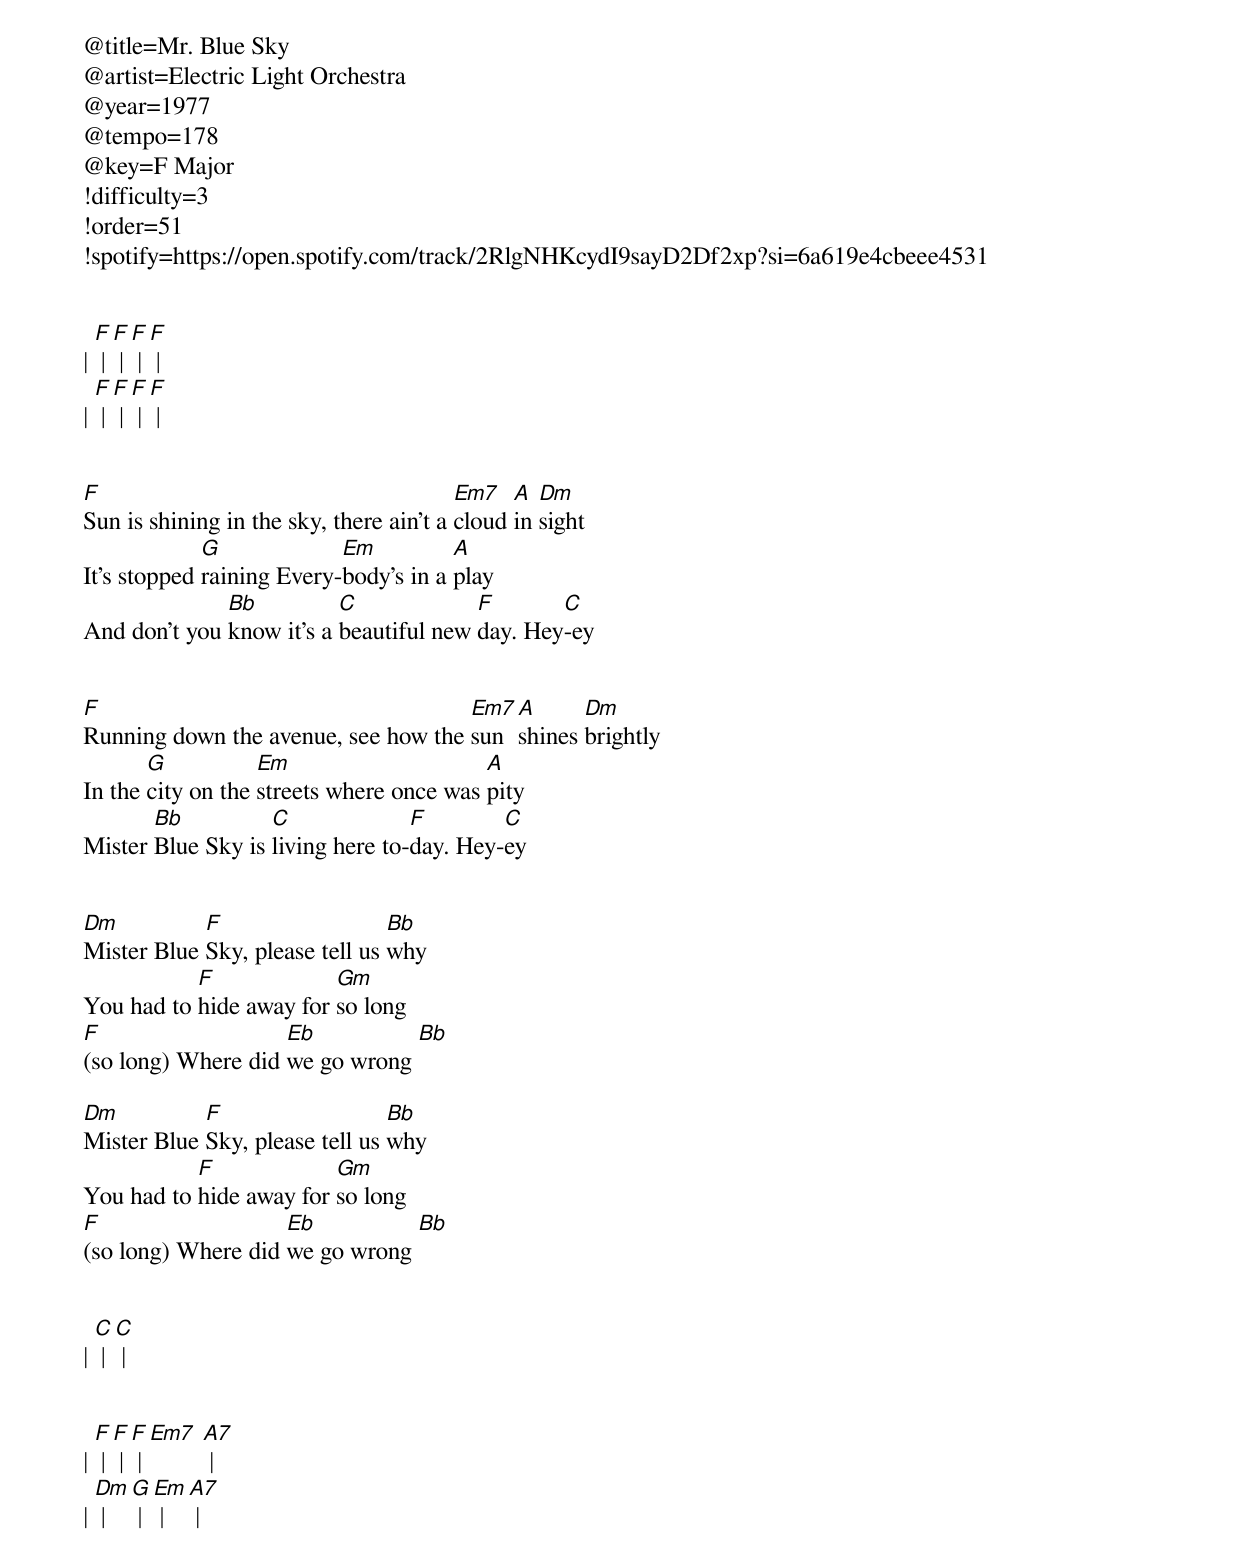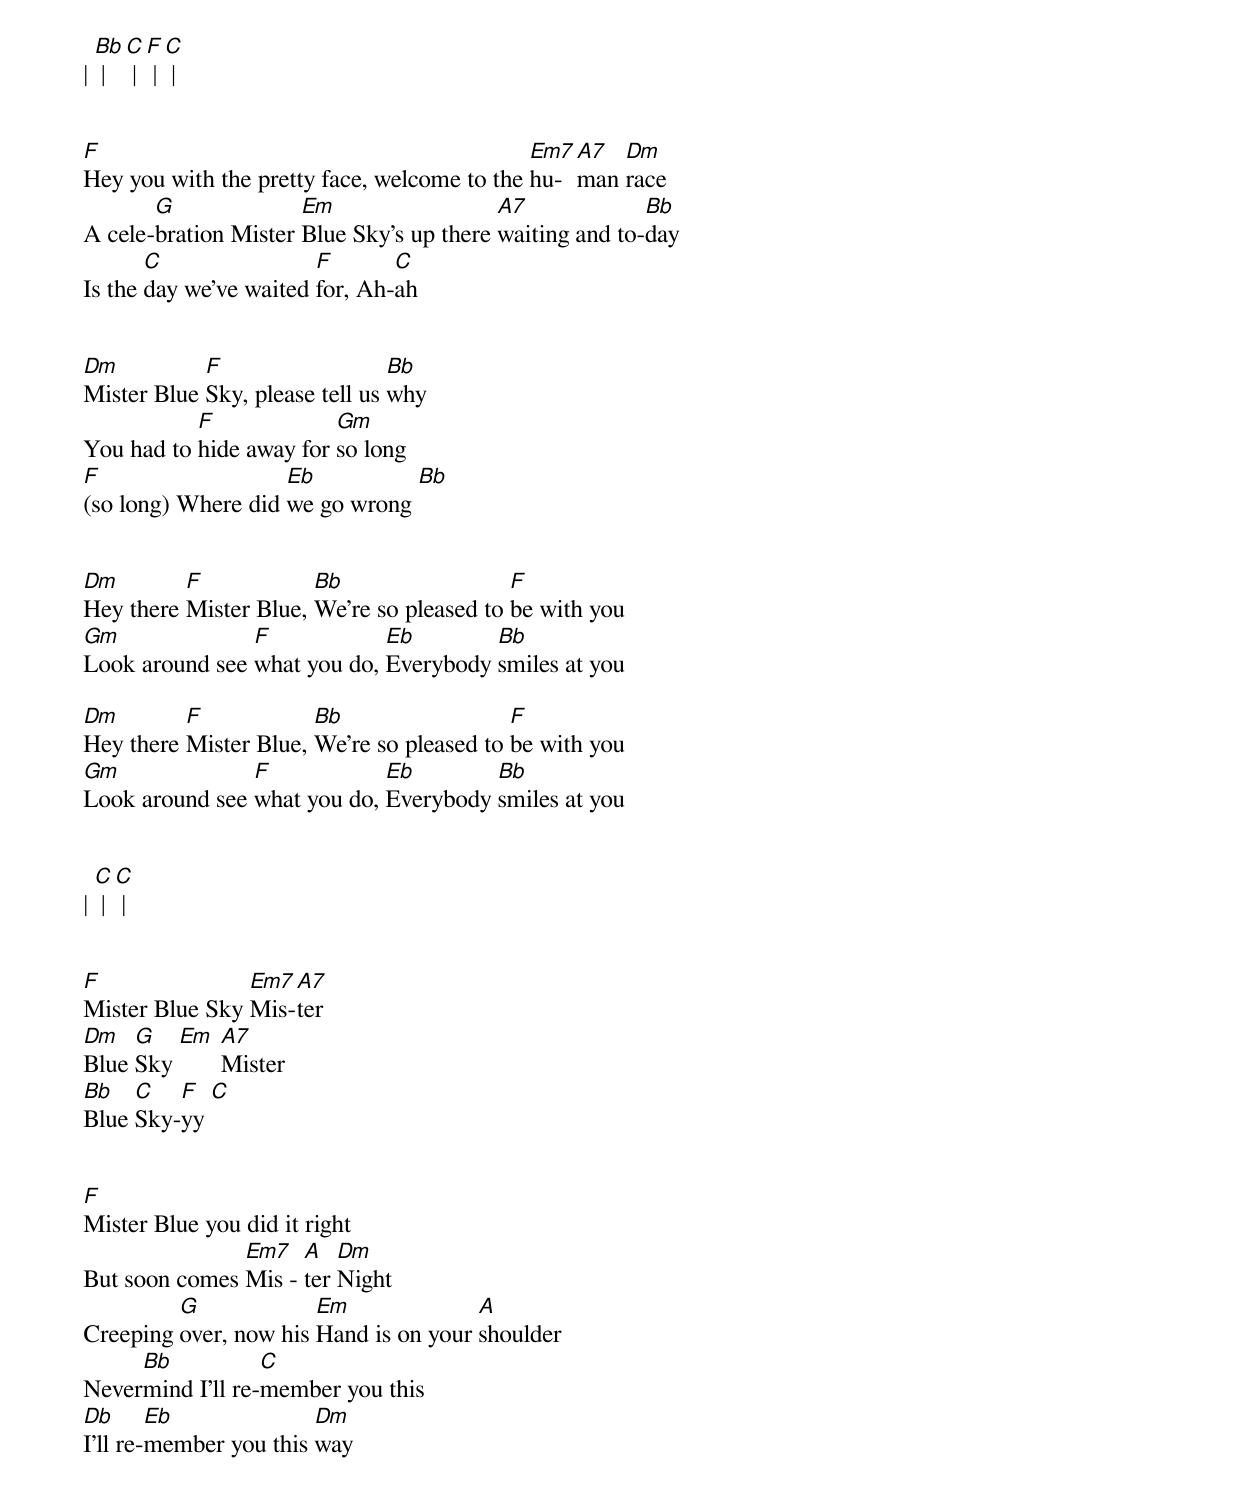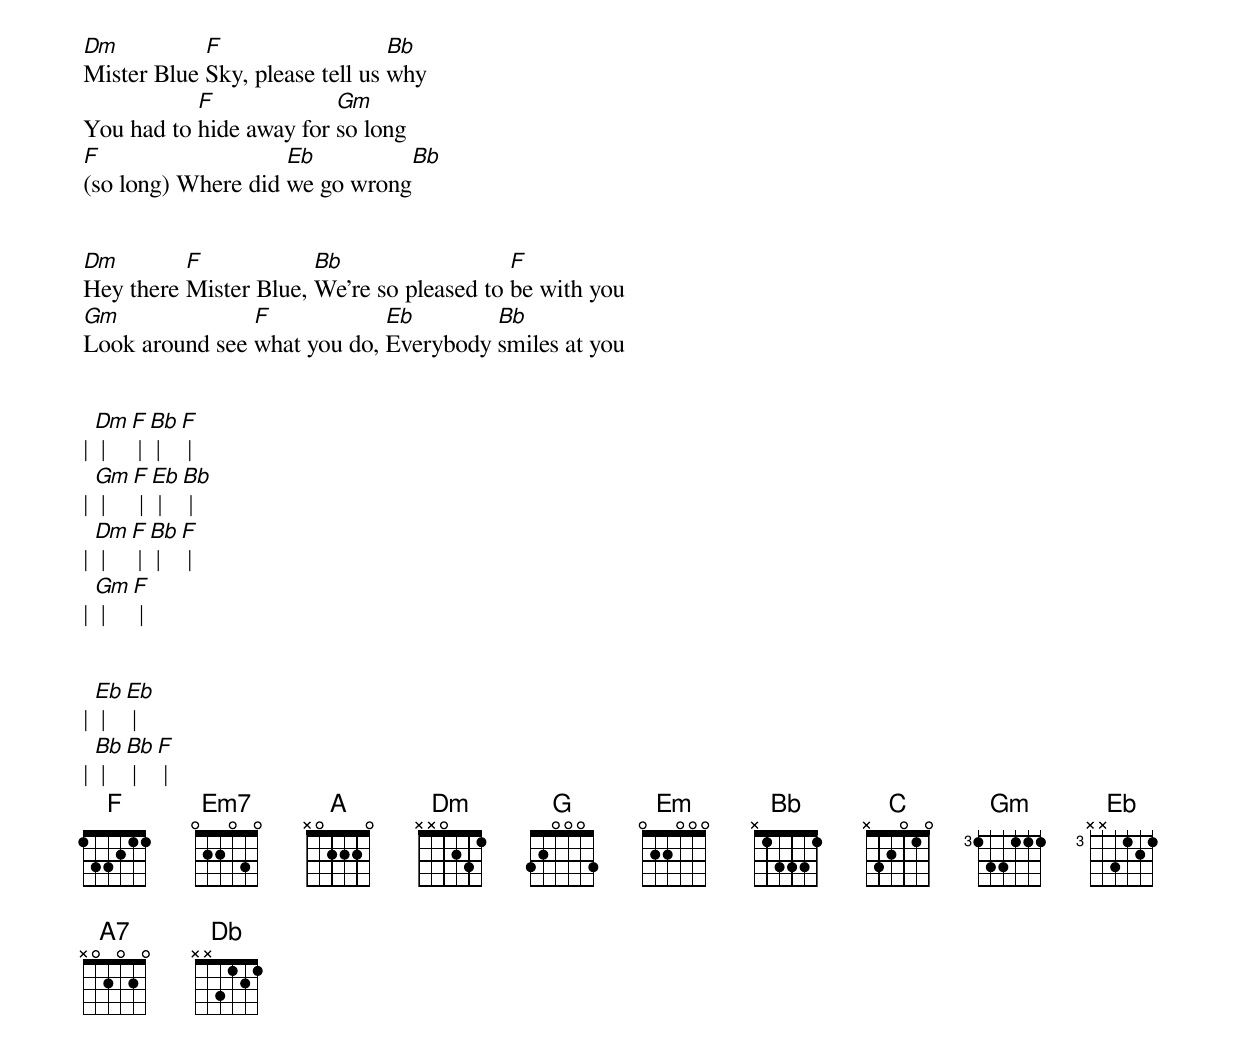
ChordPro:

@title=Mr. Blue Sky
@artist=Electric Light Orchestra
@year=1977
@tempo=178
@key=F Major
!difficulty=3
!order=51
!spotify=https://open.spotify.com/track/2RlgNHKcydI9sayD2Df2xp?si=6a619e4cbeee4531


| [F] | [F] | [F] | [F] |
| [F] | [F] | [F] | [F] |


[F]Sun is shining in the sky, there ain't a [Em7]cloud [A]in [Dm]sight
It's stopped [G]raining Every-[Em]body's in a [A]play
And don't you [Bb]know it's a [C]beautiful new [F]day. Hey[C]-ey


[F]Running down the avenue, see how the [Em7]sun [A]shines [Dm]brightly
In the [G]city on the [Em]streets where once was [A]pity
Mister [Bb]Blue Sky is [C]living here to-[F]day. Hey-[C]ey


[Dm]Mister Blue [F]Sky, please tell us [Bb]why
You had to [F]hide away for [Gm]so long
[F](so long) Where did [Eb]we go wrong [Bb]

[Dm]Mister Blue [F]Sky, please tell us [Bb]why
You had to [F]hide away for [Gm]so long
[F](so long) Where did [Eb]we go wrong [Bb]


| [C] | [C] |


| [F] | [F] | [F] | [Em7] [A7] |
| [Dm] | [G] | [Em] | [A7] |
| [Bb] | [C] | [F] | [C] |


[F]Hey you with the pretty face, welcome to the [Em7]hu-[A7]man [Dm]race
A cele-[G]bration Mister [Em]Blue Sky's up there [A7]waiting and to-[Bb]day
Is the [C]day we've waited [F]for, Ah-[C]ah


[Dm]Mister Blue [F]Sky, please tell us [Bb]why
You had to [F]hide away for [Gm]so long
[F](so long) Where did [Eb]we go wrong [Bb]


[Dm]Hey there [F]Mister Blue, [Bb]We're so pleased to [F]be with you
[Gm]Look around see [F]what you do, [Eb]Everybody [Bb]smiles at you

[Dm]Hey there [F]Mister Blue, [Bb]We're so pleased to [F]be with you
[Gm]Look around see [F]what you do, [Eb]Everybody [Bb]smiles at you


| [C] | [C] |


[F]Mister Blue Sky [Em7]Mis-[A7]ter
[Dm]Blue [G]Sky [Em] [A7]Mister
[Bb]Blue [C]Sky-[F]yy [C]


[F]Mister Blue you did it right
But soon comes [Em7]Mis - [A]ter [Dm]Night
Creeping [G]over, now his [Em]Hand is on your [A]shoulder
Never[Bb]mind I'll re-[C]member you this
[Db]I'll re-[Eb]member you this [Dm]way


[Dm]Mister Blue [F]Sky, please tell us [Bb]why
You had to [F]hide away for [Gm]so long
[F](so long) Where did [Eb]we go wrong[Bb]


[Dm]Hey there [F]Mister Blue, [Bb]We're so pleased to [F]be with you
[Gm]Look around see [F]what you do, [Eb]Everybody [Bb]smiles at you


| [Dm] | [F] | [Bb] | [F] |
| [Gm] | [F] | [Eb] | [Bb] |
| [Dm] | [F] | [Bb] | [F] |
| [Gm] | [F] |


| [Eb] | [Eb] |
| [Bb] | [Bb] | [F] |
